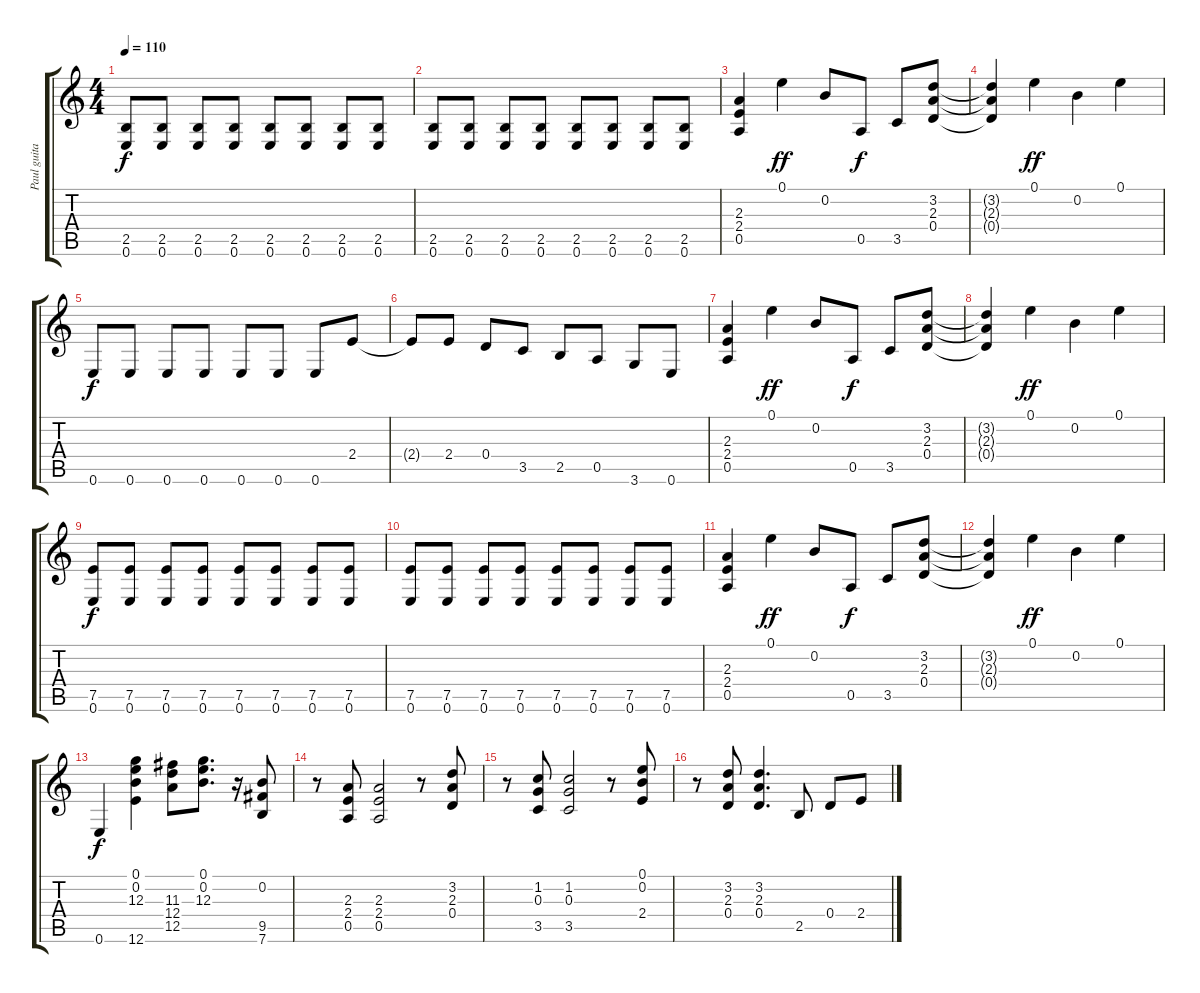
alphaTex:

\track ("Paul guitar 2" "Paul guita") {instrument overdrivenguitar}
\staff {score tabs}
\tuning (E4 B3 G3 D3 A2 E2) {hide}
\ts (4 4)
\tempo 110
\clef g2
\ks c
(2.5 0.6).8{dy f} (2.5 0.6).8 (2.5 0.6).8 (2.5 0.6).8 (2.5 0.6).8 (2.5 0.6).8 (2.5 0.6).8 (2.5 0.6).8 |
(2.5 0.6).8 (2.5 0.6).8 (2.5 0.6).8 (2.5 0.6).8 (2.5 0.6).8 (2.5 0.6).8 (2.5 0.6).8 (2.5 0.6).8 |
(2.3 2.4 0.5).4 0.1.4{dy ff} 0.2.8 0.5.8{dy f} 3.5.8 (3.2 2.3 0.4).8 |
(3.2{t} 2.3{t} 0.4{t}).4 0.1.4{dy ff} 0.2.4 0.1.4 |
0.6.8{dy f} 0.6.8 0.6.8 0.6.8 0.6.8 0.6.8 0.6.8 2.4.8 |
2.4{t}.8 2.4.8 0.4.8 3.5.8 2.5.8 0.5.8 3.6.8 0.6.8 |
(2.3 2.4 0.5).4 0.1.4{dy ff} 0.2.8 0.5.8{dy f} 3.5.8 (3.2 2.3 0.4).8 |
(3.2{t} 2.3{t} 0.4{t}).4 0.1.4{dy ff} 0.2.4 0.1.4 |
(7.5 0.6).8{dy f} (7.5 0.6).8 (7.5 0.6).8 (7.5 0.6).8 (7.5 0.6).8 (7.5 0.6).8 (7.5 0.6).8 (7.5 0.6).8 |
(7.5 0.6).8 (7.5 0.6).8 (7.5 0.6).8 (7.5 0.6).8 (7.5 0.6).8 (7.5 0.6).8 (7.5 0.6).8 (7.5 0.6).8 |
(2.3 2.4 0.5).4 0.1.4{dy ff} 0.2.8 0.5.8{dy f} 3.5.8 (3.2 2.3 0.4).8 |
(3.2{t} 2.3{t} 0.4{t}).4 0.1.4{dy ff} 0.2.4 0.1.4 |
0.6.4{dy f} (0.1 0.2 12.3 12.6).4 (11.3 12.4 12.5).8 (0.1 0.2 12.3).8{d} r.16 (0.2 9.5 7.6).8 |
r.8 (2.3 2.4 0.5).8 (2.3 2.4 0.5).2 r.8 (3.2 2.3 0.4).8 |
r.8 (1.2 0.3 3.5).8 (1.2 0.3 3.5).2 r.8 (0.1 0.2 2.4).8 |
r.8 (3.2 2.3 0.4).8 (3.2 2.3 0.4).4{d} 2.5.8 0.4.8 2.4.8
